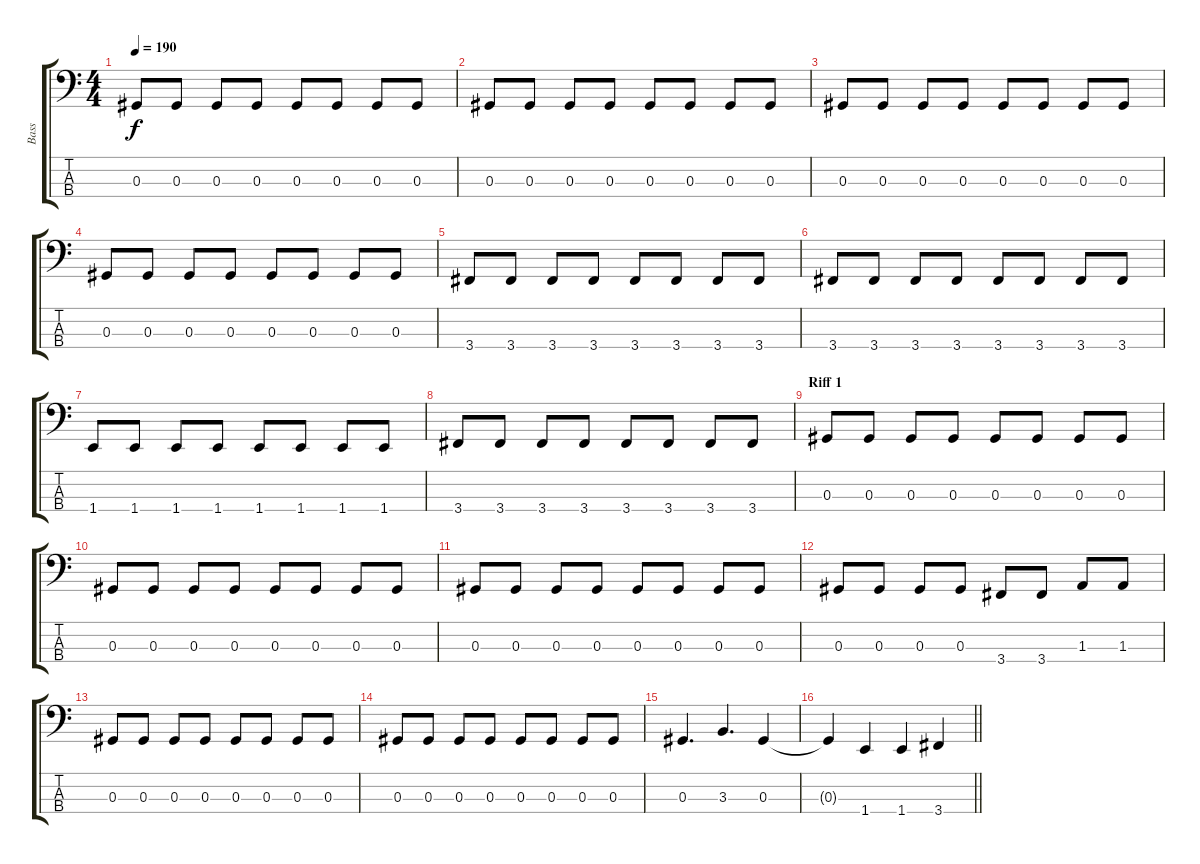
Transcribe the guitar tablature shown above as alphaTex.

\track ("Bass" "Bass") {instrument electricbassfinger}
\staff {score tabs}
\tuning (Gb2 Db2 Ab1 Eb1) {hide}
\ts (4 4)
\tempo 190
\clef f4
\ks c
0.3.8{dy f} 0.3.8 0.3.8 0.3.8 0.3.8 0.3.8 0.3.8 0.3.8 |
0.3.8 0.3.8 0.3.8 0.3.8 0.3.8 0.3.8 0.3.8 0.3.8 |
0.3.8 0.3.8 0.3.8 0.3.8 0.3.8 0.3.8 0.3.8 0.3.8 |
0.3.8 0.3.8 0.3.8 0.3.8 0.3.8 0.3.8 0.3.8 0.3.8 |
3.4.8 3.4.8 3.4.8 3.4.8 3.4.8 3.4.8 3.4.8 3.4.8 |
3.4.8 3.4.8 3.4.8 3.4.8 3.4.8 3.4.8 3.4.8 3.4.8 |
1.4.8 1.4.8 1.4.8 1.4.8 1.4.8 1.4.8 1.4.8 1.4.8 |
3.4.8 3.4.8 3.4.8 3.4.8 3.4.8 3.4.8 3.4.8 3.4.8 |
\section ("" "Riff 1")
0.3.8 0.3.8 0.3.8 0.3.8 0.3.8 0.3.8 0.3.8 0.3.8 |
0.3.8 0.3.8 0.3.8 0.3.8 0.3.8 0.3.8 0.3.8 0.3.8 |
0.3.8 0.3.8 0.3.8 0.3.8 0.3.8 0.3.8 0.3.8 0.3.8 |
0.3.8 0.3.8 0.3.8 0.3.8 3.4.8 3.4.8 1.3.8 1.3.8 |
0.3.8 0.3.8 0.3.8 0.3.8 0.3.8 0.3.8 0.3.8 0.3.8 |
0.3.8 0.3.8 0.3.8 0.3.8 0.3.8 0.3.8 0.3.8 0.3.8 |
0.3.4{d} 3.3.4{d} 0.3.4 |
\barLineRight lightlight
0.3{t}.4 1.4.4 1.4.4 3.4.4
